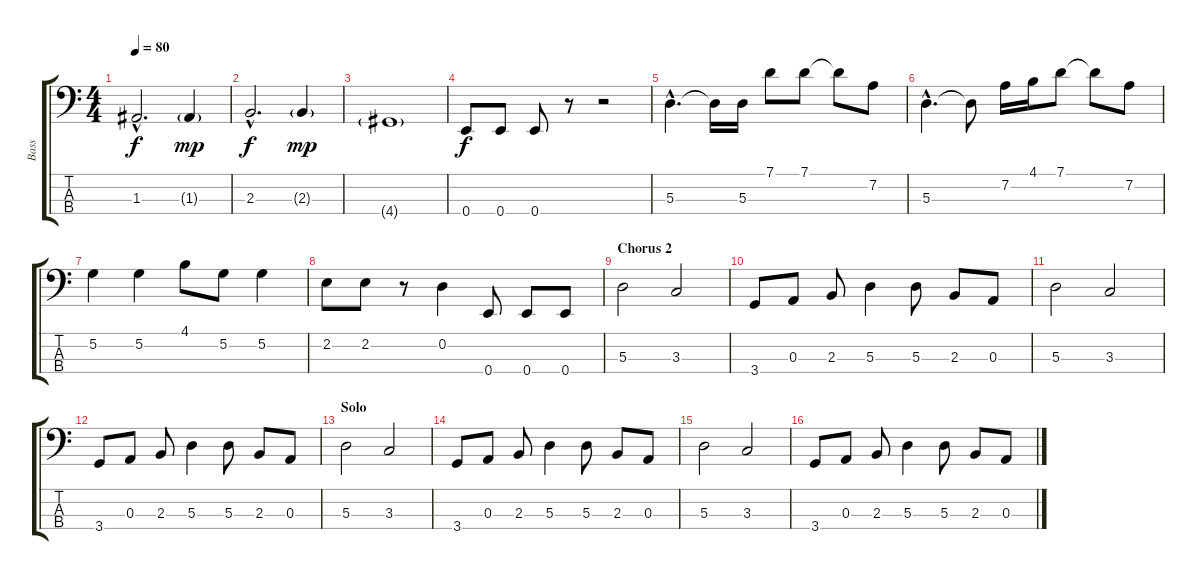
\track ("Bass" "Bass") {instrument electricbassfinger}
\staff {score tabs}
\tuning (G2 D2 A1 E1) {hide}
\ts (4 4)
\tempo 80
\clef f4
\ks c
1.3{hac}.2{d dy f} 1.3{g}.4{dy mp} |
2.3{hac}.2{d dy f} 2.3{g}.4{dy mp} |
4.4{g}.1 |
0.4.8{dy f} 0.4.8 0.4.8 r.8 r.2 |
5.3{hac}.4{d} 5.3{t}.16 5.3.16 7.1.8 7.1.8 7.1{t}.8 7.2.8 |
5.3{hac}.4{d} 5.3{t}.8 7.2.16 4.1.16 7.1.8 7.1{t}.8 7.2.8 |
5.2.4 5.2.4 4.1.8 5.2.8 5.2.4 |
2.2.8 2.2.8 r.8 0.2.4 0.4.8 0.4.8 0.4.8 |
\section ("" "Chorus 2")
5.3.2 3.3.2 |
3.4.8 0.3.8 2.3.8 5.3.4 5.3.8 2.3.8 0.3.8 |
5.3.2 3.3.2 |
3.4.8 0.3.8 2.3.8 5.3.4 5.3.8 2.3.8 0.3.8 |
\section ("" "Solo")
5.3.2 3.3.2 |
3.4.8 0.3.8 2.3.8 5.3.4 5.3.8 2.3.8 0.3.8 |
5.3.2 3.3.2 |
3.4.8 0.3.8 2.3.8 5.3.4 5.3.8 2.3.8 0.3.8
